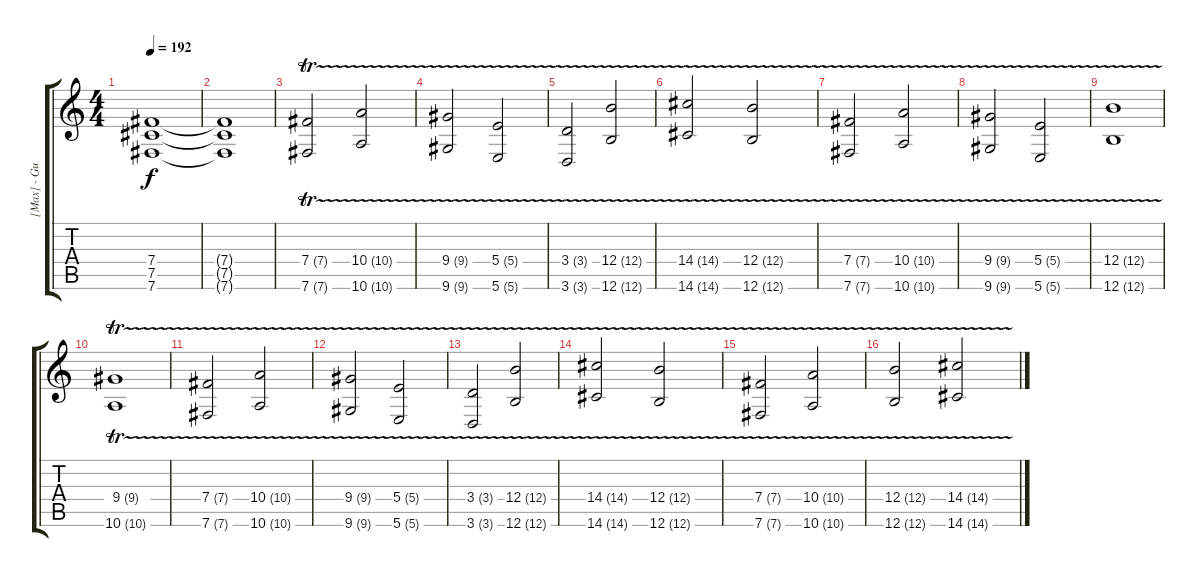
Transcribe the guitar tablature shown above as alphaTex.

\track ("[Max] - Guitar 1" "[Max] - Gu") {instrument acousticguitarsteel}
\staff {score tabs}
\tuning (Db4 Ab3 E3 B2 Gb2 B1) {hide}
\ts (4 4)
\tempo 192
\clef g2
\ks c
(7.4 7.5 7.6).1{dy f balance 8 instrument distortionguitar} |
(7.4{t} 7.5{t} 7.6{t}).1 |
(7.4{tr (7 16)} 7.6{tr (7 16)}).2 (10.4{tr (10 16)} 10.6{tr (10 16)}).2 |
(9.4{tr (9 16)} 9.6{tr (9 16)}).2 (5.4{tr (5 16)} 5.6{tr (5 16)}).2 |
(3.4{tr (3 16)} 3.6{tr (3 16)}).2 (12.4{tr (12 16)} 12.6{tr (12 16)}).2 |
(14.4{tr (14 16)} 14.6{tr (14 16)}).2 (12.4{tr (12 16)} 12.6{tr (12 16)}).2 |
(7.4{tr (7 16)} 7.6{tr (7 16)}).2 (10.4{tr (10 16)} 10.6{tr (10 16)}).2 |
(9.4{tr (9 16)} 9.6{tr (9 16)}).2 (5.4{tr (5 16)} 5.6{tr (5 16)}).2 |
(12.4{tr (12 16)} 12.6{tr (12 16)}).1 |
(9.4{tr (9 16)} 10.6{tr (10 16)}).1 |
(7.4{tr (7 16)} 7.6{tr (7 16)}).2 (10.4{tr (10 16)} 10.6{tr (10 16)}).2 |
(9.4{tr (9 16)} 9.6{tr (9 16)}).2 (5.4{tr (5 16)} 5.6{tr (5 16)}).2 |
(3.4{tr (3 16)} 3.6{tr (3 16)}).2 (12.4{tr (12 16)} 12.6{tr (12 16)}).2 |
(14.4{tr (14 16)} 14.6{tr (14 16)}).2 (12.4{tr (12 16)} 12.6{tr (12 16)}).2 |
(7.4{tr (7 16)} 7.6{tr (7 16)}).2 (10.4{tr (10 16)} 10.6{tr (10 16)}).2 |
(12.4{tr (12 16)} 12.6{tr (12 16)}).2 (14.4{tr (14 16)} 14.6{tr (14 16)}).2
